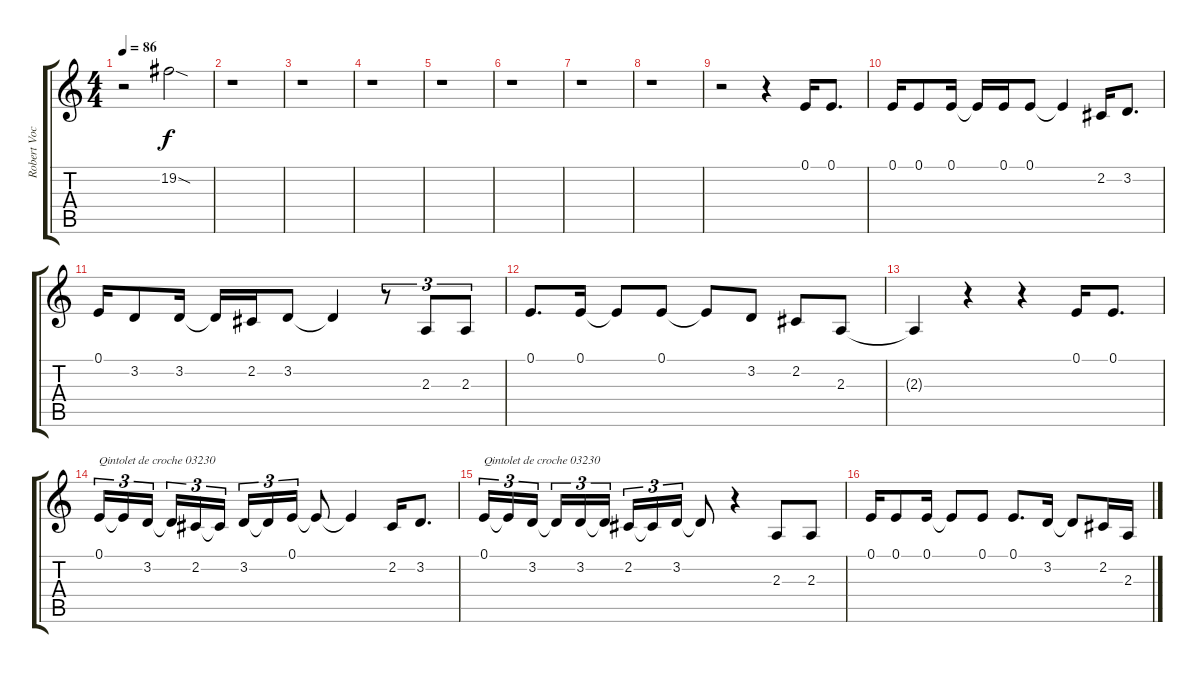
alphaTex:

\track ("Robert Vocal" "Robert Voc") {instrument flute}
\staff {score tabs}
\tuning (E4 B3 G3 D3 A2 E2) {hide}
\ts (4 4)
\tempo 86
\clef g2
\ks c
r.2{dy f} 19.2{sod}.2 |
r.1 |
r.1 |
r.1 |
r.1 |
r.1 |
r.1 |
r.1 |
r.2 r.4 0.1.16 0.1.8{d} |
0.1.16 0.1.8 0.1.16 0.1{t}.16 0.1.16 0.1.8 0.1{t}.4 2.2.16 3.2.8{d} |
0.1.16 3.2.8 3.2.16 3.2{t}.16 2.2.16 3.2.8 3.2{t}.4 r.8{tu (3 2)} 2.3.8{tu (3 2)} 2.3.8{tu (3 2)} |
0.1.8{d} 0.1.16 0.1{t}.8 0.1.8 0.1{t}.8 3.2.8 2.2.8 2.3.8 |
2.3{t}.4 r.4 r.4 0.1.16 0.1.8{d} |
0.1.16{tu (3 2) txt "Qintolet de croche 03230"} 0.1{t}.16{tu (3 2)} 3.2.16{tu (3 2) beam splitsecondary} 3.2{t}.16{tu (3 2)} 2.2.16{tu (3 2)} 2.2{t}.16{tu (3 2)} 3.2.16{tu (3 2)} 3.2{t}.16{tu (3 2)} 0.1.16{tu (3 2)} 0.1{t}.8 0.1{t}.4 2.2.16 3.2.8{d} |
0.1.16{tu (3 2) txt "Qintolet de croche 03230"} 0.1{t}.16{tu (3 2)} 3.2.16{tu (3 2) beam splitsecondary} 3.2{t}.16{tu (3 2)} 3.2.16{tu (3 2)} 3.2{t}.16{tu (3 2)} 2.2.16{tu (3 2)} 2.2{t}.16{tu (3 2)} 3.2.16{tu (3 2)} 3.2{t}.8 r.4 2.3.8 2.3.8 |
0.1.16 0.1.8 0.1.16 0.1{t}.8 0.1.8 0.1.8{d} 3.2.16 3.2{t}.8 2.2.16 2.3.16
